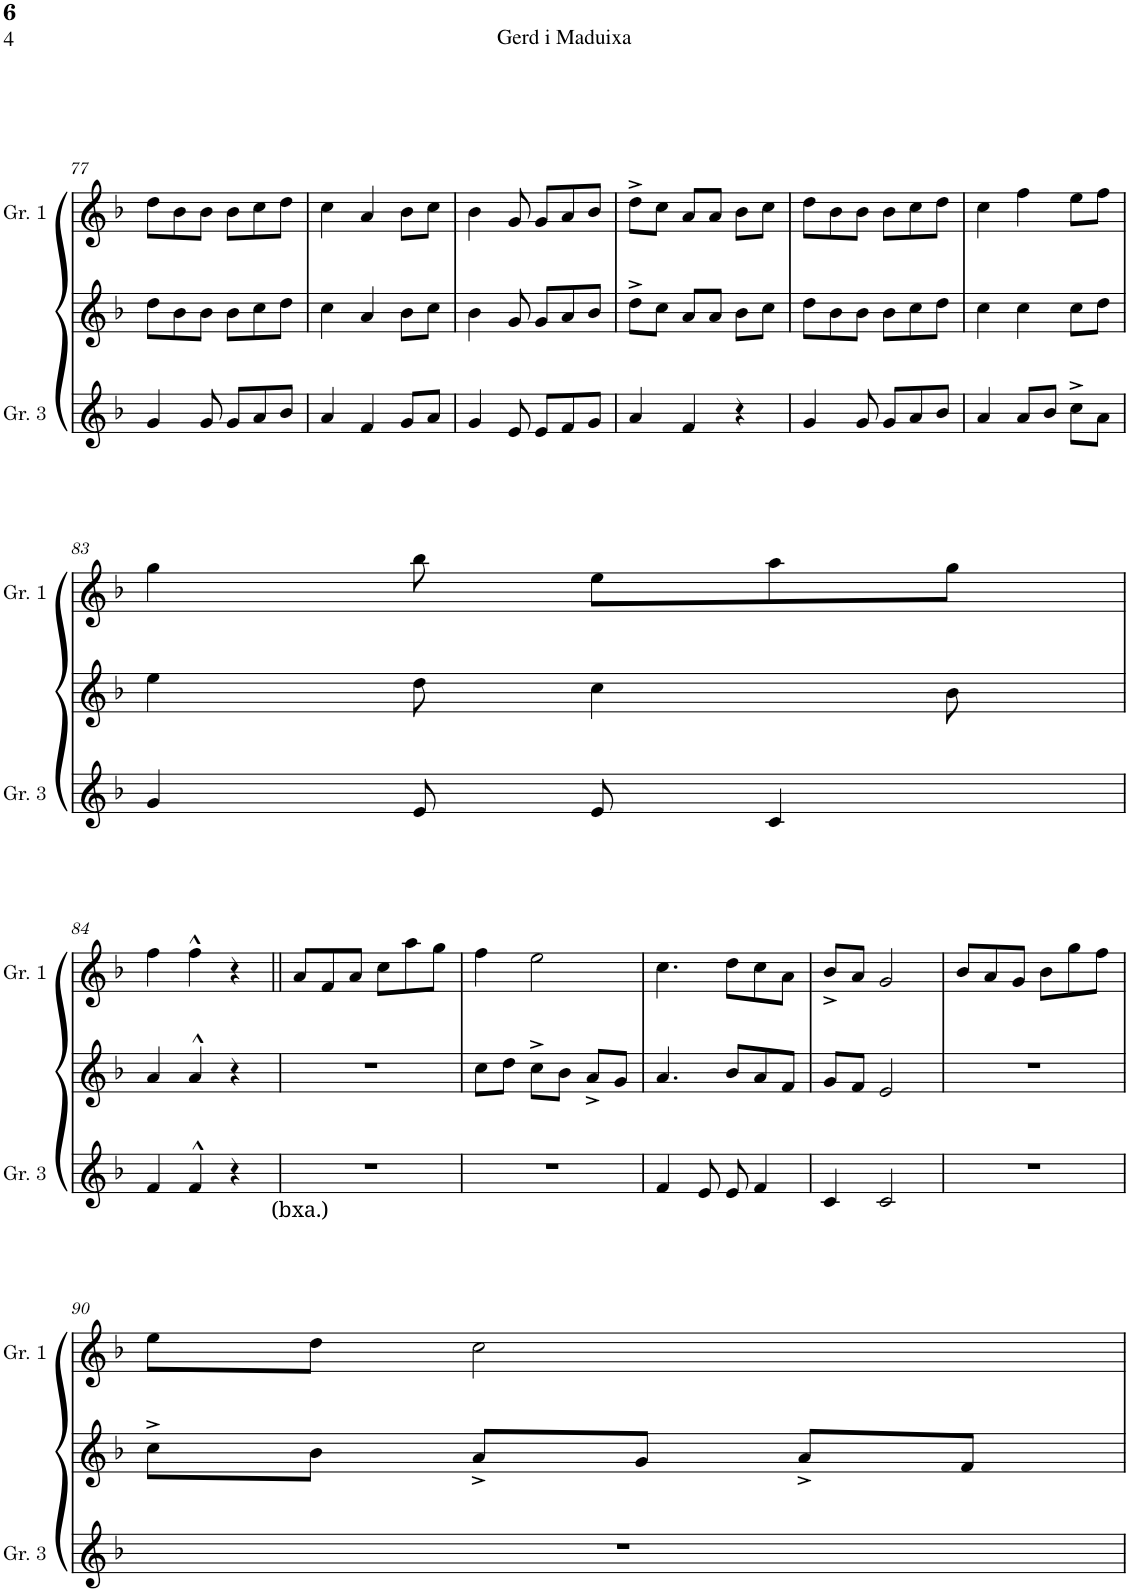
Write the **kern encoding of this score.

**kern	**kern	**kern
*part3	*part2	*part1
*staff3	*staff2	*staff1
*I"Gralla 3 (baixa)	*I"Gralla 2	*I"Gralla 1
*I'Gr. 3	*	*I'Gr. 1
!!LO:PB:g=z
*clefG2	*clefG2	*clefG2
*k[b-]	*k[b-]	*k[b-]
*F:	*F:	*F:
*M6/8	*M6/8	*M6/8
=77	=77	=77
4g/	8dd\L	8dd\L
.	8b-\	8b-\
8g/	8b-\J	8b-\J
8g/L	8b-\L	8b-\L
8a/	8cc\	8cc\
8b-/J	8dd\J	8dd\J
=78	=78	=78
4a/	4cc\	4cc\
4f/	4a/	4a/
8g/L	8b-\L	8b-\L
8a/J	8cc\J	8cc\J
=79	=79	=79
4g/	4b-\	4b-\
8e/	8g/	8g/
8e/L	8g/L	8g/L
8f/	8a/	8a/
8g/J	8b-/J	8b-/J
=80	=80	=80
4a/	8dd^\L	8dd^\L
.	8cc\J	8cc\J
4f/	8a/L	8a/L
.	8a/J	8a/J
4r	8b-\L	8b-\L
.	8cc\J	8cc\J
=81	=81	=81
4g/	8dd\L	8dd\L
.	8b-\	8b-\
8g/	8b-\J	8b-\J
8g/L	8b-\L	8b-\L
8a/	8cc\	8cc\
8b-/J	8dd\J	8dd\J
=82	=82	=82
4a/	4cc\	4cc\
8a/L	4cc\	4ff\
8b-/J	.	.
8cc^\L	8cc\L	8ee\L
8a\J	8dd\J	8ff\J
!!LO:LB:g=z
=83	=83	=83
4g/	4ee\	4gg\
8e/	8dd\	8bb-\
8e/	4cc\	8ee\L
4c/	.	8aa\
.	8b-\	8gg\J
!!LO:LB:g=z
=84	=84	=84
4f/	4a/	4ff\
4f^^/	4a^^/	4ff^^\
4r	4r	4r
!LO:TX:b:t=(bxa.)	!	!
=85||	=85||	=85||
2.r	2.r	8a/L
.	.	8f/
.	.	8a/J
.	.	8cc\L
.	.	8aa\
.	.	8gg\J
=86	=86	=86
2.r	8cc\L	4ff\
.	8dd\J	.
.	8cc^\L	2ee\
.	8b-\J	.
.	8a^/L	.
.	8g/J	.
=87	=87	=87
4f/	4.a/	4.cc\
8e/	.	.
8e/	8b-/L	8dd\L
4f/	8a/	8cc\
.	8f/J	8a\J
=88	=88	=88
4c/	8g/L	8b-^/L
.	8f/J	8a/J
2c/	2e/	2g/
=89	=89	=89
2.r	2.r	8b-/L
.	.	8a/
.	.	8g/J
.	.	8b-\L
.	.	8gg\
.	.	8ff\J
!!LO:LB:g=z
=90	=90	=90
2.r	8cc^\L	8ee\L
.	8b-\J	8dd\J
.	8a^/L	2cc\
.	8g/J	.
.	8a^/L	.
.	8f/J	.
=	=	=
*-	*-	*-
